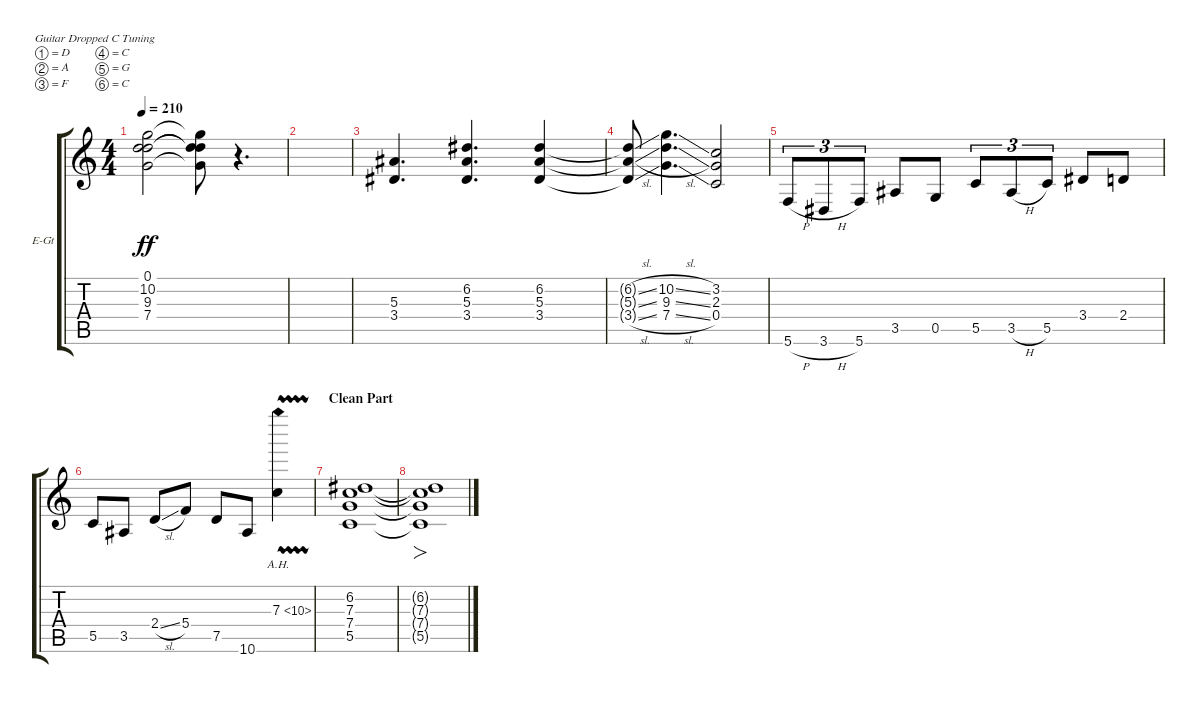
\defaultSystemsLayout 4
\bracketExtendMode groupsimilarinstruments
\firstSystemTrackNameOrientation horizontal
\otherSystemsTrackNameOrientation horizontal
\track ("Left Guitar" "E-Gt") {instrument distortionguitar}
\staff {score tabs}
\tuning (D4 A3 F3 C3 G2 C2)
\ts (4 4)
\tempo 210
\clef g2
\ks c
(7.4 9.3 10.2 0.1).2{dy ff} (7.4{t} 9.3{t} 10.2{t} 0.1{t}).8 r.4{d} |
|
(3.4 5.3).4{d} (3.4 5.3 6.2).4{d} (3.4 6.2 5.3).4 |
(3.4{sl t} 6.2{sl t} 5.3{sl t}).8 (7.4{sl} 9.3{sl} 10.2{sl}).4{d} (0.4 2.3 3.2).2 |
5.6{h}.8{tu (3 2)} 3.6{h}.8{tu (3 2)} 5.6.8{tu (3 2)} 3.5.8 0.5.8 5.5.8{tu (3 2)} 3.5{h}.8{tu (3 2)} 5.5.8{tu (3 2)} 3.4.8 2.4.8 |
5.5.8 3.5.8 2.4{sl}.8 5.4.8 7.5.8 10.6.8 7.3{ah 3 vw}.4 |
\section ("" "Clean Part")
(5.5 7.4 7.3 6.2).1 |
(6.2{t} 7.3{t} 7.4{t} 5.5{t}).1{fo}
